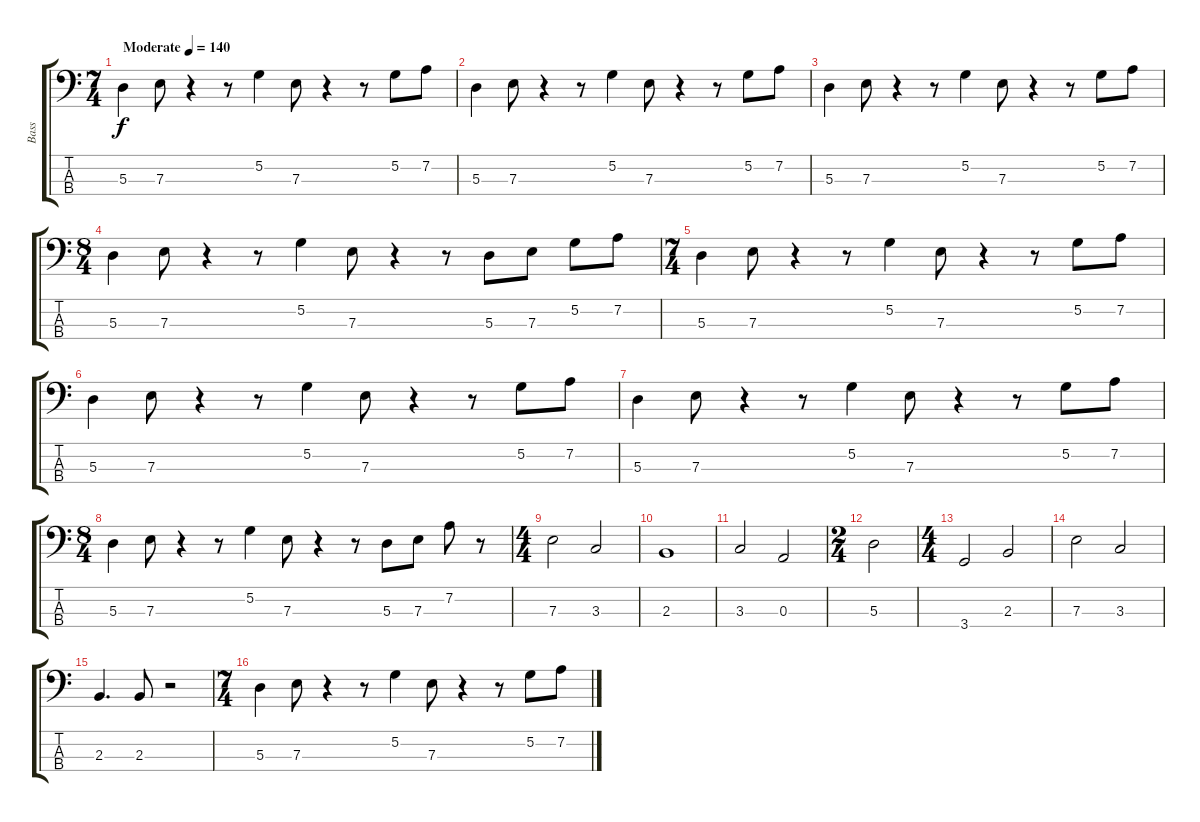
\track ("Bass" "Bass") {instrument electricbassfinger}
\staff {score tabs}
\tuning (G2 D2 A1 E1) {hide}
\ts (7 4)
\tempo (140 "Moderate")
\clef f4
\ks c
5.3.4{dy f instrument electricbassfinger} 7.3.8 r.4 r.8 5.2.4 7.3.8 r.4 r.8 5.2.8 7.2.8 |
5.3.4 7.3.8 r.4 r.8 5.2.4 7.3.8 r.4 r.8 5.2.8 7.2.8 |
5.3.4 7.3.8 r.4 r.8 5.2.4 7.3.8 r.4 r.8 5.2.8 7.2.8 |
\ts (8 4)
5.3.4 7.3.8 r.4 r.8 5.2.4 7.3.8 r.4 r.8 5.3.8 7.3.8 5.2.8 7.2.8 |
\ts (7 4)
5.3.4 7.3.8 r.4 r.8 5.2.4 7.3.8 r.4 r.8 5.2.8 7.2.8 |
5.3.4 7.3.8 r.4 r.8 5.2.4 7.3.8 r.4 r.8 5.2.8 7.2.8 |
5.3.4 7.3.8 r.4 r.8 5.2.4 7.3.8 r.4 r.8 5.2.8 7.2.8 |
\ts (8 4)
5.3.4 7.3.8 r.4 r.8 5.2.4 7.3.8 r.4 r.8 5.3.8 7.3.8 7.2.8 r.8 |
\ts (4 4)
7.3.2 3.3.2 |
2.3.1 |
3.3.2 0.3.2 |
\ts (2 4)
5.3.2 |
\ts (4 4)
3.4.2 2.3.2 |
7.3.2 3.3.2 |
2.3.4{d} 2.3.8 r.2 |
\ts (7 4)
5.3.4 7.3.8 r.4 r.8 5.2.4 7.3.8 r.4 r.8 5.2.8 7.2.8
